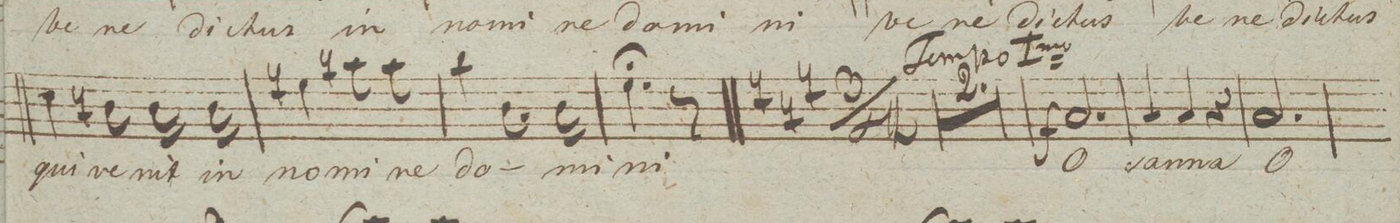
**kern	**text	**dynam
*I"Baſso.	*	*
*clefF4	*	*
*k[f#c#g#]	*	*
*M2/4	*	*
4E\	qui	.
8Dn\	ve-	.
16D\	-nit	.
16D\	in	.
=63	=63	=63
4Gn\	no-	.
8cn\	-mi-	.
8c\	-ne	.
=64	=64	=64
4d\	do-	.
8.D\	.	.
16D\	-mi-	.
=65	=65	=65
4.G#;\	-ni	.
8r	.	.
=66||	=66||	=66||
*k[]	*	*
*M3/4	*	*
2.r	.	.
=67	=67	=67
2.r	.	.
=68	=68	=68
2.C/	O-	f
=69	=69	=69
4C/	-san-	.
4C/	-na	.
4r	.	.
=70	=70	=70
2.C/	O-	.
=71	=71	=71
*-	*-	*-
